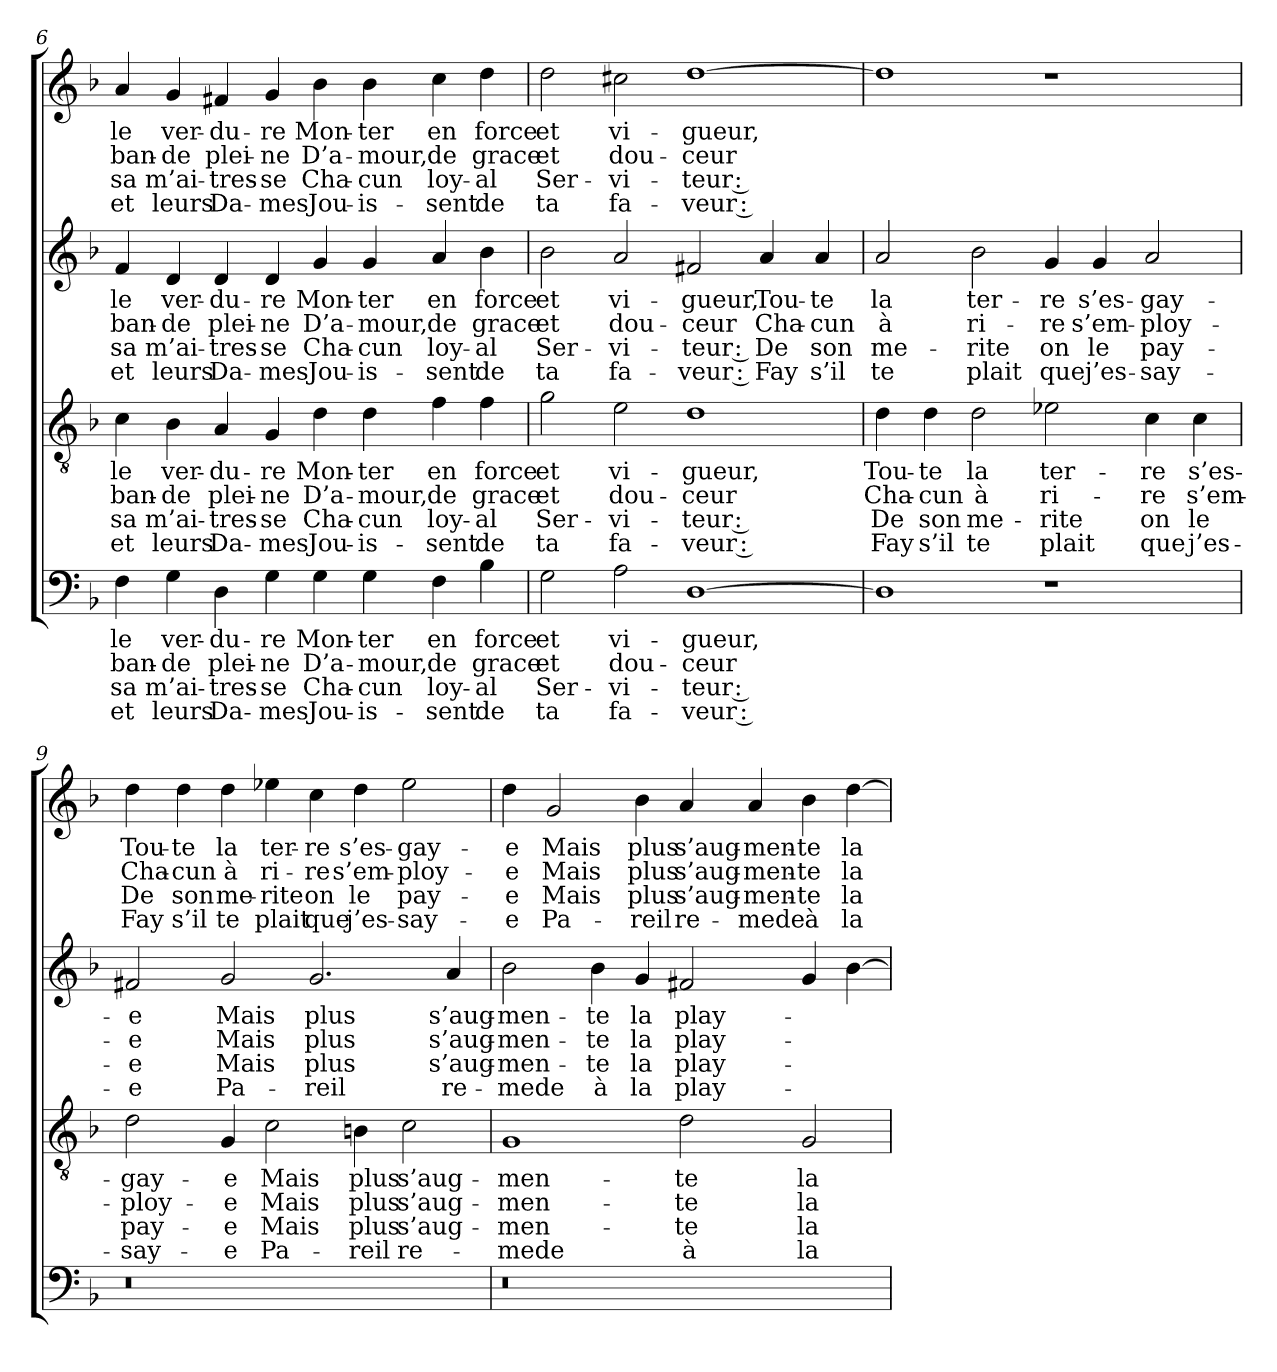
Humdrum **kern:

**kern	**text	**text	**text	**text	**kern	**text	**text	**text	**text	**kern	**text	**text	**text	**text	**kern	**text	**text	**text	**text
*part4	*part4	*part4	*part4	*part4	*part3	*part3	*part3	*part3	*part3	*part2	*part2	*part2	*part2	*part2	*part1	*part1	*part1	*part1	*part1
*staff4	*staff4	*staff4	*staff4	*staff4	*staff3	*staff3	*staff3	*staff3	*staff3	*staff2	*staff2	*staff2	*staff2	*staff2	*staff1	*staff1	*staff1	*staff1	*staff1
*clefF4	*	*	*	*	*clefGv2	*	*	*	*	*clefG2	*	*	*	*	*clefG2	*	*	*	*
*k[b-]	*	*	*	*	*k[b-]	*	*	*	*	*k[b-]	*	*	*	*	*k[b-]	*	*	*	*
=6	=6	=6	=6	=6	=6	=6	=6	=6	=6	=6	=6	=6	=6	=6	=6	=6	=6	=6	=6
4F	-le	ban-	sa	et	4c	-le	ban-	sa	et	4f	-le	ban-	sa	et	4a	-le	ban-	sa	et
4G	ver-	-de	m’ai-	leurs	4B-	ver-	-de	m’ai-	leurs	4d	ver-	-de	m’ai-	leurs	4g	ver-	-de	m’ai-	leurs
4D	-du-	plei-	-tres-	Da-	4A	-du-	plei-	-tres-	Da-	4d	-du-	plei-	-tres-	Da-	4f#X	-du-	plei-	-tres-	Da-
4G	-re	-ne	-se	-mes	4G	-re	-ne	-se	-mes	4d	-re	-ne	-se	-mes	4g	-re	-ne	-se	-mes
4G	Mon-	D’a-	Cha-	Jou-	4d	Mon-	D’a-	Cha-	Jou-	4g	Mon-	D’a-	Cha-	Jou-	4b-	Mon-	D’a-	Cha-	Jou-
4G	-ter	-mour,	-cun	-is-	4d	-ter	-mour,	-cun	-is-	4g	-ter	-mour,	-cun	-is-	4b-	-ter	-mour,	-cun	-is-
4F	en	de	loy-	-sent	4f	en	de	loy-	-sent	4a	en	de	loy-	-sent	4cc	en	de	loy-	-sent
4B-	force	grace	-al	de	4f	force	grace	-al	de	4b-	force	grace	-al	de	4dd	force	grace	-al	de
!!LO:PB:g=z
=7	=7	=7	=7	=7	=7	=7	=7	=7	=7	=7	=7	=7	=7	=7	=7	=7	=7	=7	=7
2G	et	et	Ser-	ta	2g	et	et	Ser-	ta	2b-	et	et	Ser-	ta	2dd	et	et	Ser-	ta
2A	vi-	dou-	-vi-	fa-	2e	vi-	dou-	-vi-	fa-	2a	vi-	dou-	-vi-	fa-	2cc#X	vi-	dou-	-vi-	fa-
[1D	-gueur,	-ceur	-teur :	-veur :	1d	-gueur,	-ceur	-teur :	-veur :	2f#X	-gueur,	-ceur	-teur :	-veur :	[1dd	-gueur,	-ceur	-teur :	-veur :
.	.	.	.	.	.	.	.	.	.	4a	Tou-	Cha-	De	Fay	.	.	.	.	.
.	.	.	.	.	.	.	.	.	.	4a	-te	-cun	son	s’il	.	.	.	.	.
=8	=8	=8	=8	=8	=8	=8	=8	=8	=8	=8	=8	=8	=8	=8	=8	=8	=8	=8	=8
1D]	.	.	.	.	4d	Tou-	Cha-	De	Fay	2a	la	à	me-	te	1dd]	.	.	.	.
.	.	.	.	.	4d	-te	-cun	son	s’il	.	.	.	.	.	.	.	.	.	.
.	.	.	.	.	2d	la	à	me-	te	2b-	ter-	ri-	-rite	plait	.	.	.	.	.
1r	.	.	.	.	2e-X	ter-	ri-	-rite	plait	4g	-re	-re	on	que	1r	.	.	.	.
.	.	.	.	.	.	.	.	.	.	4g	s’es-	s’em-	le	j’es-	.	.	.	.	.
.	.	.	.	.	4c	-re	-re	on	que	2a	-gay-	-ploy-	pay-	-say-	.	.	.	.	.
.	.	.	.	.	4c	s’es-	s’em-	le	j’es-	.	.	.	.	.	.	.	.	.	.
=9	=9	=9	=9	=9	=9	=9	=9	=9	=9	=9	=9	=9	=9	=9	=9	=9	=9	=9	=9
0r	.	.	.	.	2d	-gay-	-ploy-	pay-	-say-	2f#X	-e	-e	-e	-e	4dd	Tou-	Cha-	De	Fay
.	.	.	.	.	.	.	.	.	.	.	.	.	.	.	4dd	-te	-cun	son	s’il
.	.	.	.	.	4G	-e	-e	-e	-e	2g	Mais	Mais	Mais	Pa-	4dd	la	à	me-	te
.	.	.	.	.	2c	Mais	Mais	Mais	Pa-	.	.	.	.	.	4ee-X	ter-	ri-	-rite	plait
.	.	.	.	.	.	.	.	.	.	2.g	plus	plus	plus	-reil	4cc	-re	-re	on	que
.	.	.	.	.	4Bn	plus	plus	plus	-reil	.	.	.	.	.	4dd	s’es-	s’em-	le	j’es-
.	.	.	.	.	2c	s’aug-	s’aug-	s’aug-	re-	.	.	.	.	.	2ee-	-gay-	-ploy-	pay-	-say-
.	.	.	.	.	.	.	.	.	.	4a	s’aug-	s’aug-	s’aug-	re-	.	.	.	.	.
!!LO:LB:g=z
=10	=10	=10	=10	=10	=10	=10	=10	=10	=10	=10	=10	=10	=10	=10	=10	=10	=10	=10	=10
0r	.	.	.	.	1G	-men-	-men-	-men-	-mede	2b-	-men-	-men-	-men-	-mede	4dd	-e	-e	-e	-e
.	.	.	.	.	.	.	.	.	.	.	.	.	.	.	2g	Mais	Mais	Mais	Pa-
.	.	.	.	.	.	.	.	.	.	4b-	-te	-te	-te	à	.	.	.	.	.
.	.	.	.	.	.	.	.	.	.	4g	la	la	la	la	4b-	plus	plus	plus	-reil
.	.	.	.	.	2d	-te	-te	-te	à	2f#X	play-	play-	play-	play-	4a	s’aug-	s’aug-	s’aug-	re-
.	.	.	.	.	.	.	.	.	.	.	.	.	.	.	4a	-men-	-men-	-men-	-mede
.	.	.	.	.	2G	la	la	la	la	4g	.	.	.	.	4b-	-te	-te	-te	à
.	.	.	.	.	.	.	.	.	.	[4b-	.	.	.	.	[4dd	la	la	la	la
=	=	=	=	=	=	=	=	=	=	=	=	=	=	=	=	=	=	=	=
*-	*-	*-	*-	*-	*-	*-	*-	*-	*-	*-	*-	*-	*-	*-	*-	*-	*-	*-	*-
